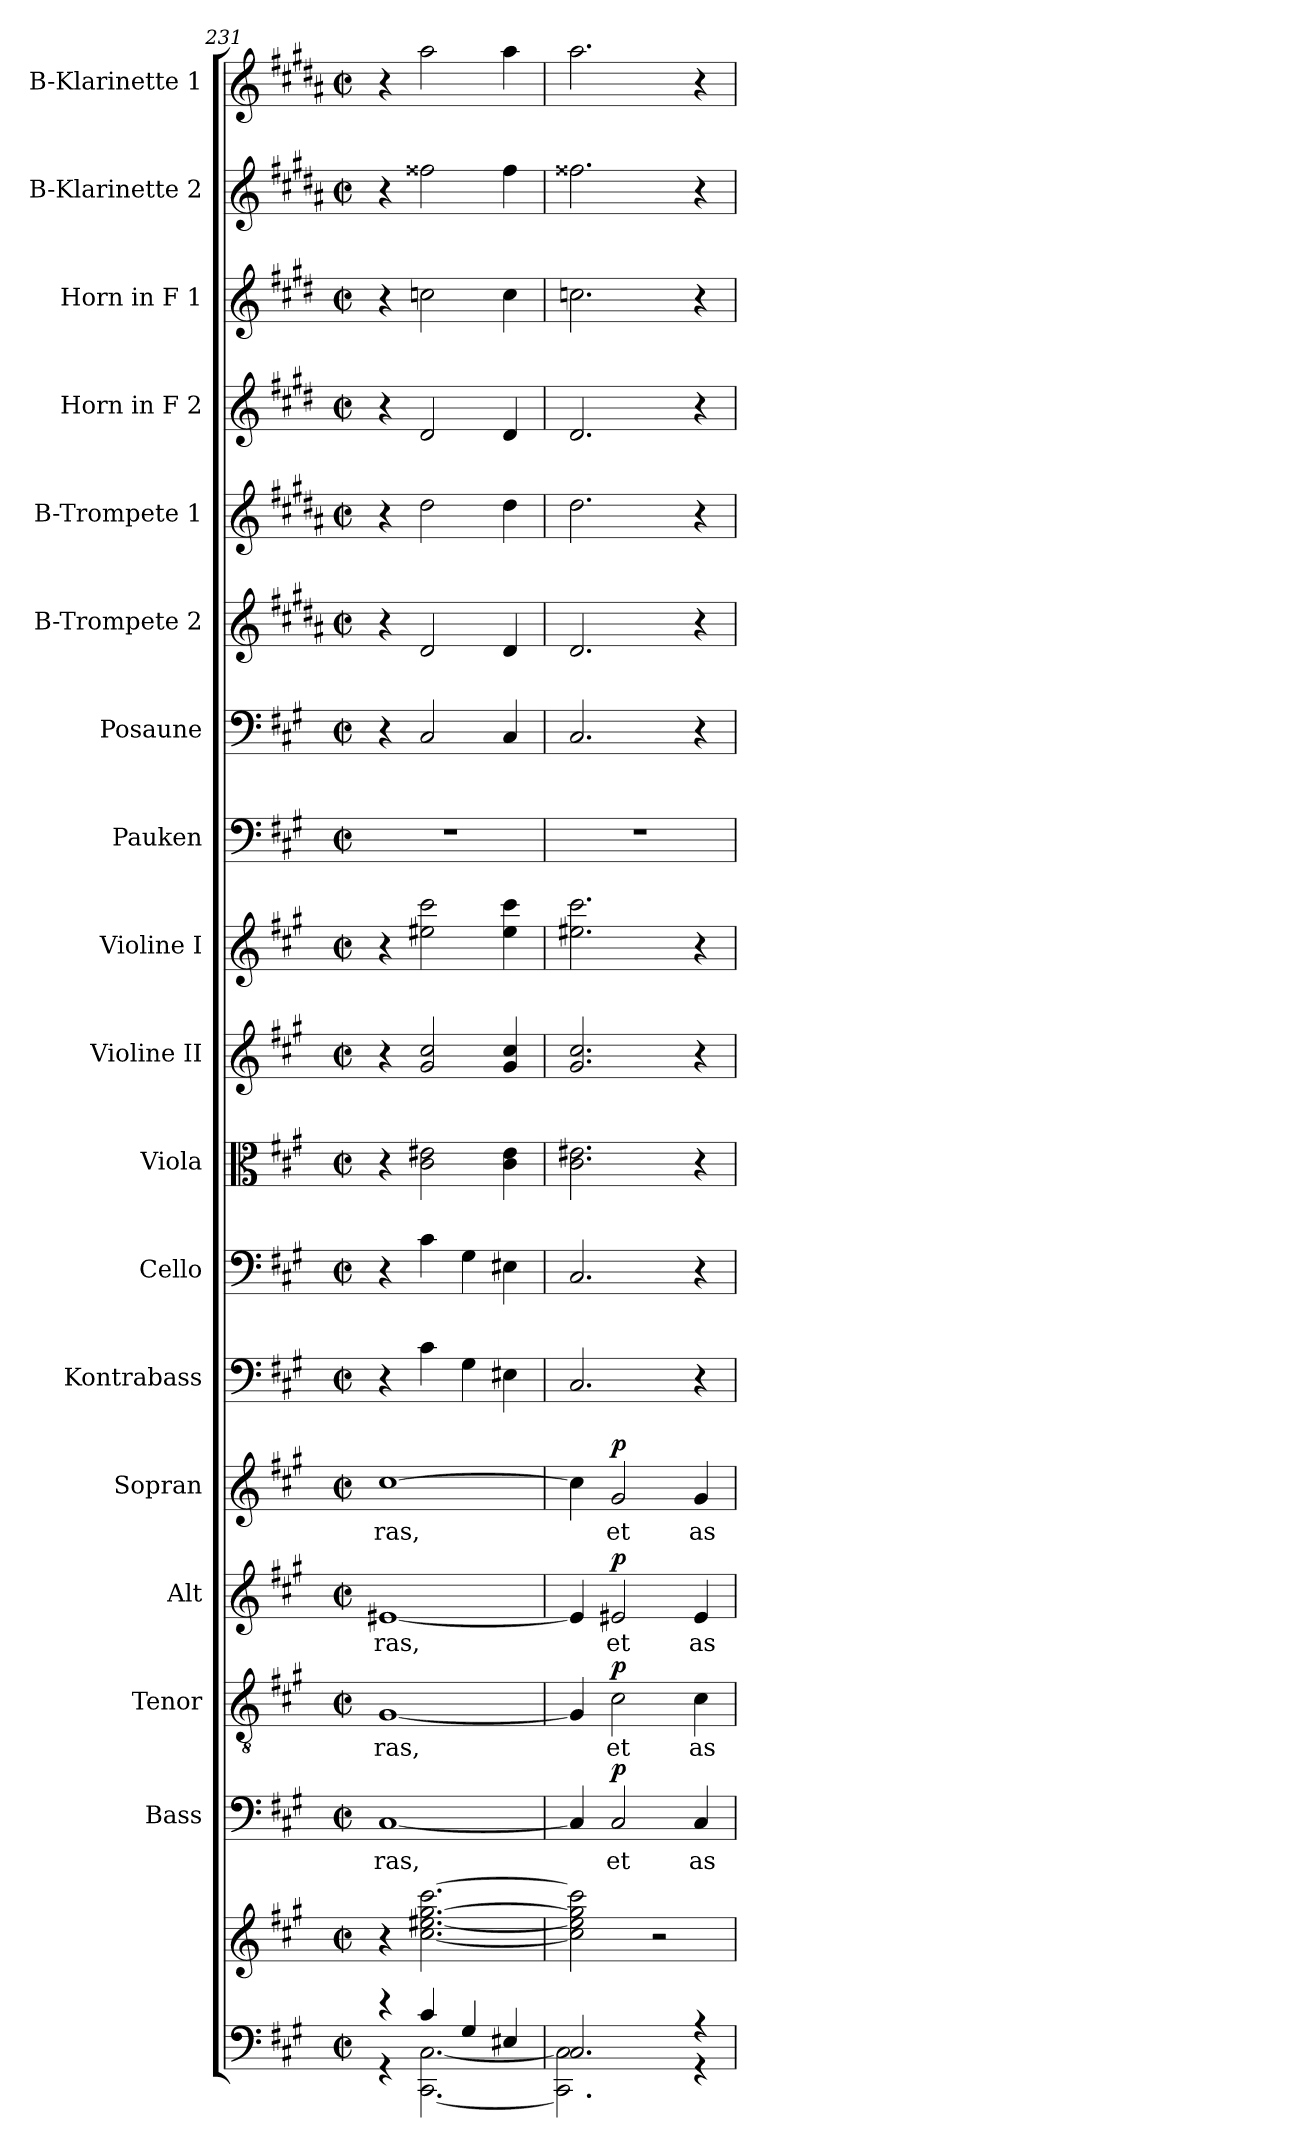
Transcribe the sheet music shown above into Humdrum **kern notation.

**kern	**kern	**kern	**text	**dynam	**kern	**text	**dynam	**kern	**text	**dynam	**kern	**text	**dynam	**kern	**kern	**kern	**kern	**kern	**kern	**kern	**kern	**kern	**kern	**kern	**kern	**kern
*part18	*part18	*part17	*part17	*part17	*part16	*part16	*part16	*part15	*part15	*part15	*part14	*part14	*part14	*part13	*part12	*part11	*part10	*part9	*part8	*part7	*part6	*part5	*part4	*part3	*part2	*part1
*staff19	*staff18	*staff17	*staff17	*staff17	*staff16	*staff16	*staff16	*staff15	*staff15	*staff15	*staff14	*staff14	*staff14	*staff13	*staff12	*staff11	*staff10	*staff9	*staff8	*staff7	*staff6	*staff5	*staff4	*staff3	*staff2	*staff1
*	*	*I"Bass	*	*	*I"Tenor	*	*	*I"Alt	*	*	*I"Sopran	*	*	*I"Kontrabass	*I"Cello	*I"Viola	*I"Violine II	*I"Violine I	*I"Pauken	*I"Posaune	*I"B-Trompete 2	*I"B-Trompete 1	*I"Horn in F 2	*I"Horn in F 1	*I"B-Klarinette 2	*I"B-Klarinette 1
*	*	*I'B.	*	*	*I'T.	*	*	*I'A.	*	*	*I'S.	*	*	*I'Kb.	*	*I'Vla.	*I'Vl. II	*I'Vl. I	*I'Pk.	*I'Pos.	*I'B Trp. 2	*I'B Trp. 1	*	*	*I'B Kl. 2	*I'B Kl. 1
*clefF4	*clefG2	*clefF4	*	*	*clefGv2	*	*	*clefG2	*	*	*clefG2	*	*	*clefF4	*clefF4	*clefC3	*clefG2	*clefG2	*clefF4	*clefF4	*clefG2	*clefG2	*clefG2	*clefG2	*clefG2	*clefG2
*	*	*	*	*	*	*	*	*	*	*	*	*	*	*ITrd7c12	*	*	*	*	*	*	*ITrd1c2	*ITrd1c2	*ITrd4c7	*ITrd4c7	*ITrd1c2	*ITrd1c2
*k[f#c#g#]	*k[f#c#g#]	*k[f#c#g#]	*	*	*k[f#c#g#]	*	*	*k[f#c#g#]	*	*	*k[f#c#g#]	*	*	*k[f#c#g#]	*k[f#c#g#]	*k[f#c#g#]	*k[f#c#g#]	*k[f#c#g#]	*k[f#c#g#]	*k[f#c#g#]	*k[f#c#g#]	*k[f#c#g#]	*k[f#c#g#]	*k[f#c#g#]	*k[f#c#g#]	*k[f#c#g#]
*A:	*A:	*A:	*	*	*A:	*	*	*A:	*	*	*A:	*	*	*A:	*A:	*A:	*A:	*A:	*A:	*A:	*A:	*A:	*A:	*A:	*A:	*A:
*M2/2	*M2/2	*M2/2	*	*	*M2/2	*	*	*M2/2	*	*	*M2/2	*	*	*M2/2	*M2/2	*M2/2	*M2/2	*M2/2	*M2/2	*M2/2	*M2/2	*M2/2	*M2/2	*M2/2	*M2/2	*M2/2
*met(c|)	*met(c|)	*met(c|)	*	*	*met(c|)	*	*	*met(c|)	*	*	*met(c|)	*	*	*met(c|)	*met(c|)	*met(c|)	*met(c|)	*met(c|)	*met(c|)	*met(c|)	*met(c|)	*met(c|)	*met(c|)	*met(c|)	*met(c|)	*met(c|)
=231	=231	=231	=231	=231	=231	=231	=231	=231	=231	=231	=231	=231	=231	=231	=231	=231	=231	=231	=231	=231	=231	=231	=231	=231	=231	=231
*^	*	*	*	*	*	*	*	*	*	*	*	*	*	*	*	*	*	*	*	*	*	*	*	*	*	*
!	!	!	!	!LO:LY:b	!	!	!LO:LY:b	!	!	!LO:LY:b	!	!	!LO:LY:b	!	!	!	!	!	!	!	!	!	!	!	!	!	!
4r	4r	4r	[1C#	-ras,	.	[1G#	-ras,	.	[1e#X	-ras,	.	[1cc#	-ras,	.	4r	4r	4r	4r	4r	1r	4r	4r	4r	4r	4r	4r	4r
4c#/	[<2.CC#\ [<2.C#\	[2.cc#\ [2.ee#X\ [2.gg#\ [2.ccc#\	.	.	.	.	.	.	.	.	.	.	.	.	4C#\	4c#\	2c#\ 2e#X\	2g#/ 2cc#/	2ee#X\ 2ccc#\	.	2C#/	2c#/	2cc#\	2G#/	2fn\	2ee#X\	2gg#\
4G#/	.	.	.	.	.	.	.	.	.	.	.	.	.	.	4GG#\	4G#\	.	.	.	.	.	.	.	.	.	.	.
4E#X/	.	.	.	.	.	.	.	.	.	.	.	.	.	.	4EE#X\	4E#X\	4c#\ 4e#\	4g#/ 4cc#/	4ee#\ 4ccc#\	.	4C#/	4c#/	4cc#\	4G#/	4f\	4ee#\	4gg#\
=232	=232	=232	=232	=232	=232	=232	=232	=232	=232	=232	=232	=232	=232	=232	=232	=232	=232	=232	=232	=232	=232	=232	=232	=232	=232	=232	=232
2.C#/	2.CC#\] 2.C#\]	2cc#\] 2ee#\] 2gg#\] 2ccc#\]	4C#/]	.	.	4G#/]	.	.	4e#/]	.	.	4cc#\]	.	.	2.CC#/	2.C#/	2.c#\ 2.e#X\	2.g#/ 2.cc#/	2.ee#X\ 2.ccc#\	1r	2.C#/	2.c#/	2.cc#\	2.G#/	2.fn\	2.ee#X\	2.gg#\
!	!	!	!	!LO:LY:b	!LO:DY:a	!	!LO:LY:b	!LO:DY:a	!	!LO:LY:b	!LO:DY:a	!	!LO:LY:b	!LO:DY:a	!	!	!	!	!	!	!	!	!	!	!	!	!
.	.	.	2C#/	et	p	2c#\	et	p	2e#X/	et	p	2g#/	et	p	.	.	.	.	.	.	.	.	.	.	.	.	.
.	.	2r	.	.	.	.	.	.	.	.	.	.	.	.	.	.	.	.	.	.	.	.	.	.	.	.	.
!	!	!	!	!LO:LY:b	!	!	!LO:LY:b	!	!	!LO:LY:b	!	!	!LO:LY:b	!	!	!	!	!	!	!	!	!	!	!	!	!	!
4r	4r	.	4C#/	as-	.	4c#\	as-	.	4e#/	as-	.	4g#/	as-	.	4r	4r	4r	4r	4r	.	4r	4r	4r	4r	4r	4r	4r
*v	*v	*	*	*	*	*	*	*	*	*	*	*	*	*	*	*	*	*	*	*	*	*	*	*	*	*	*
=	=	=	=	=	=	=	=	=	=	=	=	=	=	=	=	=	=	=	=	=	=	=	=	=	=	=
*-	*-	*-	*-	*-	*-	*-	*-	*-	*-	*-	*-	*-	*-	*-	*-	*-	*-	*-	*-	*-	*-	*-	*-	*-	*-	*-
